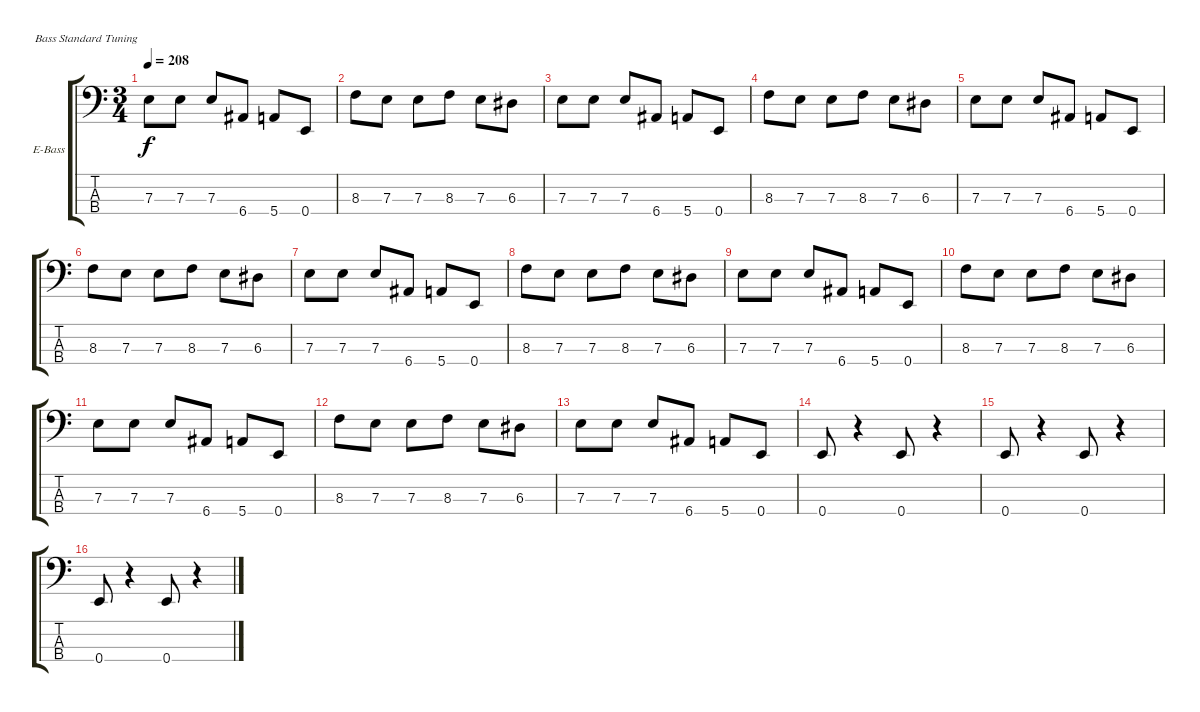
\bracketExtendMode groupsimilarinstruments
\firstSystemTrackNameOrientation horizontal
\otherSystemsTrackNameOrientation horizontal
\track ("Bass" "E-Bass") {instrument electricbassfinger}
\staff {score tabs}
\tuning (G2 D2 A1 E1)
\ts (3 4)
\tempo 208
\clef f4
\ks c
7.3.8{dy f} 7.3.8 7.3.8 6.4.8 5.4.8 0.4.8 |
8.3.8 7.3.8 7.3.8 8.3.8 7.3.8 6.3.8 |
7.3.8 7.3.8 7.3.8 6.4.8 5.4.8 0.4.8 |
8.3.8 7.3.8 7.3.8 8.3.8 7.3.8 6.3.8 |
7.3.8 7.3.8 7.3.8 6.4.8 5.4.8 0.4.8 |
8.3.8 7.3.8 7.3.8 8.3.8 7.3.8 6.3.8 |
7.3.8 7.3.8 7.3.8 6.4.8 5.4.8 0.4.8 |
8.3.8 7.3.8 7.3.8 8.3.8 7.3.8 6.3.8 |
7.3.8 7.3.8 7.3.8 6.4.8 5.4.8 0.4.8 |
8.3.8 7.3.8 7.3.8 8.3.8 7.3.8 6.3.8 |
7.3.8 7.3.8 7.3.8 6.4.8 5.4.8 0.4.8 |
8.3.8 7.3.8 7.3.8 8.3.8 7.3.8 6.3.8 |
7.3.8 7.3.8 7.3.8 6.4.8 5.4.8 0.4.8 |
0.4.8 r.4 0.4.8 r.4 |
0.4.8 r.4 0.4.8 r.4 |
0.4.8 r.4 0.4.8 r.4
